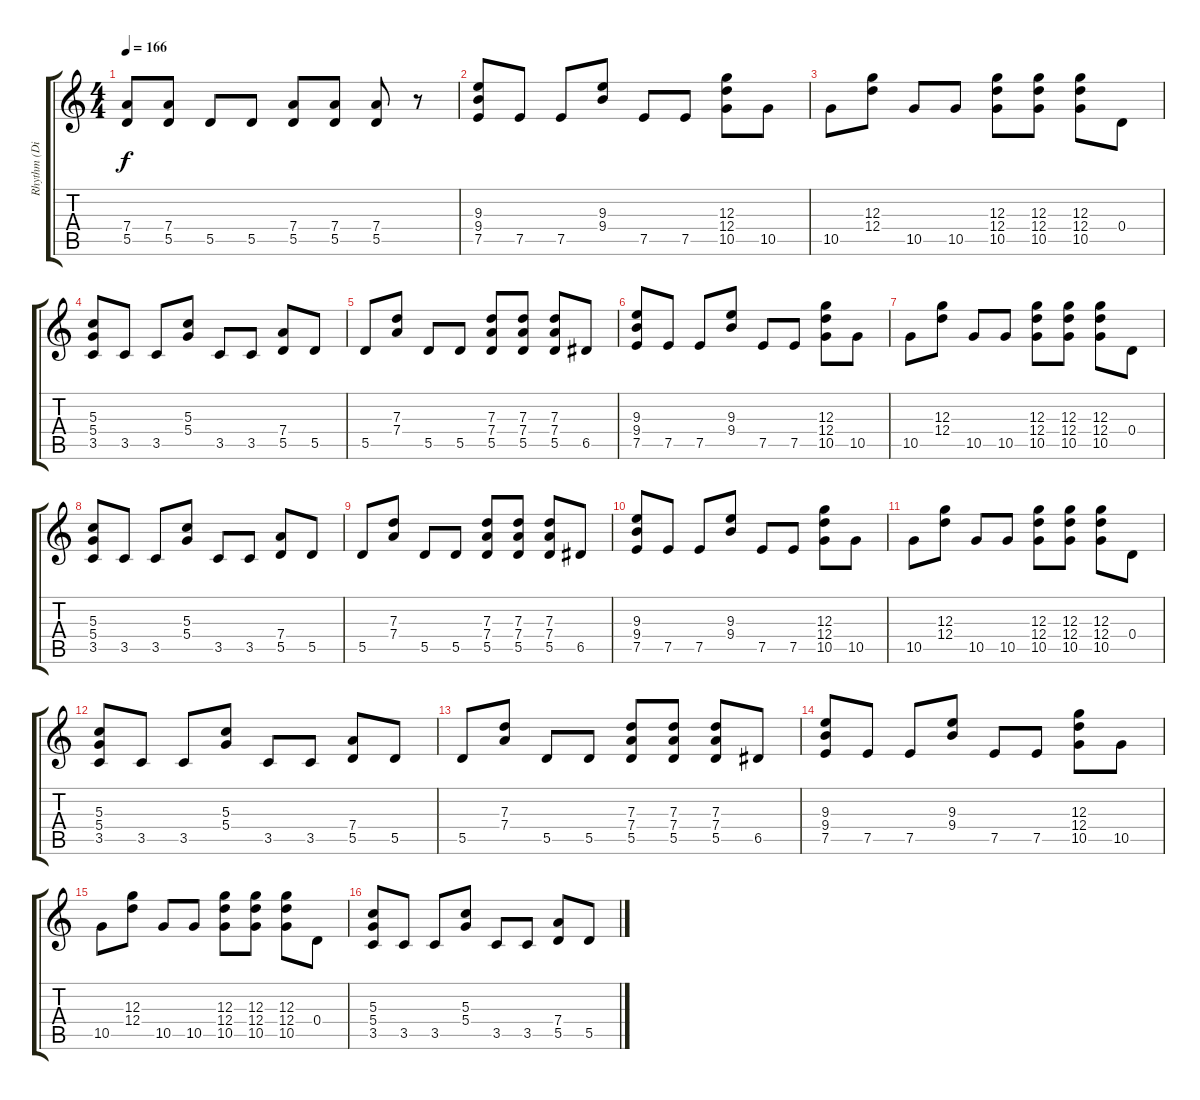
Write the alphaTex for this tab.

\track ("Rhythm (Dist.)" "Rhythm (Di") {instrument distortionguitar}
\staff {score tabs}
\tuning (E4 B3 G3 D3 A2 E2) {hide}
\ts (4 4)
\tempo 166
\clef g2
\ks c
(7.4 5.5).8{dy f} (7.4 5.5).8 5.5.8 5.5.8 (7.4 5.5).8 (7.4 5.5).8 (7.4 5.5).8 r.8 |
(9.3 9.4 7.5).8 7.5.8 7.5.8 (9.3 9.4).8 7.5.8 7.5.8 (12.3 12.4 10.5).8 10.5.8 |
10.5.8 (12.3 12.4).8 10.5.8 10.5.8 (12.3 12.4 10.5).8 (12.3 12.4 10.5).8 (12.3 12.4 10.5).8 0.4.8 |
(5.3 5.4 3.5).8 3.5.8 3.5.8 (5.3 5.4).8 3.5.8 3.5.8 (7.4 5.5).8 5.5.8 |
5.5.8 (7.3 7.4).8 5.5.8 5.5.8 (7.3 7.4 5.5).8 (7.3 7.4 5.5).8 (7.3 7.4 5.5).8 6.5.8 |
(9.3 9.4 7.5).8 7.5.8 7.5.8 (9.3 9.4).8 7.5.8 7.5.8 (12.3 12.4 10.5).8 10.5.8 |
10.5.8 (12.3 12.4).8 10.5.8 10.5.8 (12.3 12.4 10.5).8 (12.3 12.4 10.5).8 (12.3 12.4 10.5).8 0.4.8 |
(5.3 5.4 3.5).8 3.5.8 3.5.8 (5.3 5.4).8 3.5.8 3.5.8 (7.4 5.5).8 5.5.8 |
5.5.8 (7.3 7.4).8 5.5.8 5.5.8 (7.3 7.4 5.5).8 (7.3 7.4 5.5).8 (7.3 7.4 5.5).8 6.5.8 |
(9.3 9.4 7.5).8 7.5.8 7.5.8 (9.3 9.4).8 7.5.8 7.5.8 (12.3 12.4 10.5).8 10.5.8 |
10.5.8 (12.3 12.4).8 10.5.8 10.5.8 (12.3 12.4 10.5).8 (12.3 12.4 10.5).8 (12.3 12.4 10.5).8 0.4.8 |
(5.3 5.4 3.5).8 3.5.8 3.5.8 (5.3 5.4).8 3.5.8 3.5.8 (7.4 5.5).8 5.5.8 |
5.5.8 (7.3 7.4).8 5.5.8 5.5.8 (7.3 7.4 5.5).8 (7.3 7.4 5.5).8 (7.3 7.4 5.5).8 6.5.8 |
(9.3 9.4 7.5).8 7.5.8 7.5.8 (9.3 9.4).8 7.5.8 7.5.8 (12.3 12.4 10.5).8 10.5.8 |
10.5.8 (12.3 12.4).8 10.5.8 10.5.8 (12.3 12.4 10.5).8 (12.3 12.4 10.5).8 (12.3 12.4 10.5).8 0.4.8 |
(5.3 5.4 3.5).8 3.5.8 3.5.8 (5.3 5.4).8 3.5.8 3.5.8 (7.4 5.5).8 5.5.8
